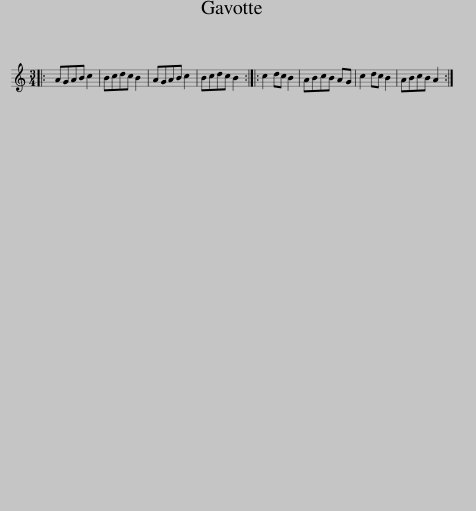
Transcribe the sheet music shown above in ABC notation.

X:1
L:1/8
M:3/4
I:linebreak $
K:C
V:1 treble
V:1
|: AGAB c2 | Bcdc B2 | AGAB c2 | Bcdc B2 :: c2 dc B2 | %5
 ABcB AG | c2 dc B2 | ABcB A2 :| %8
